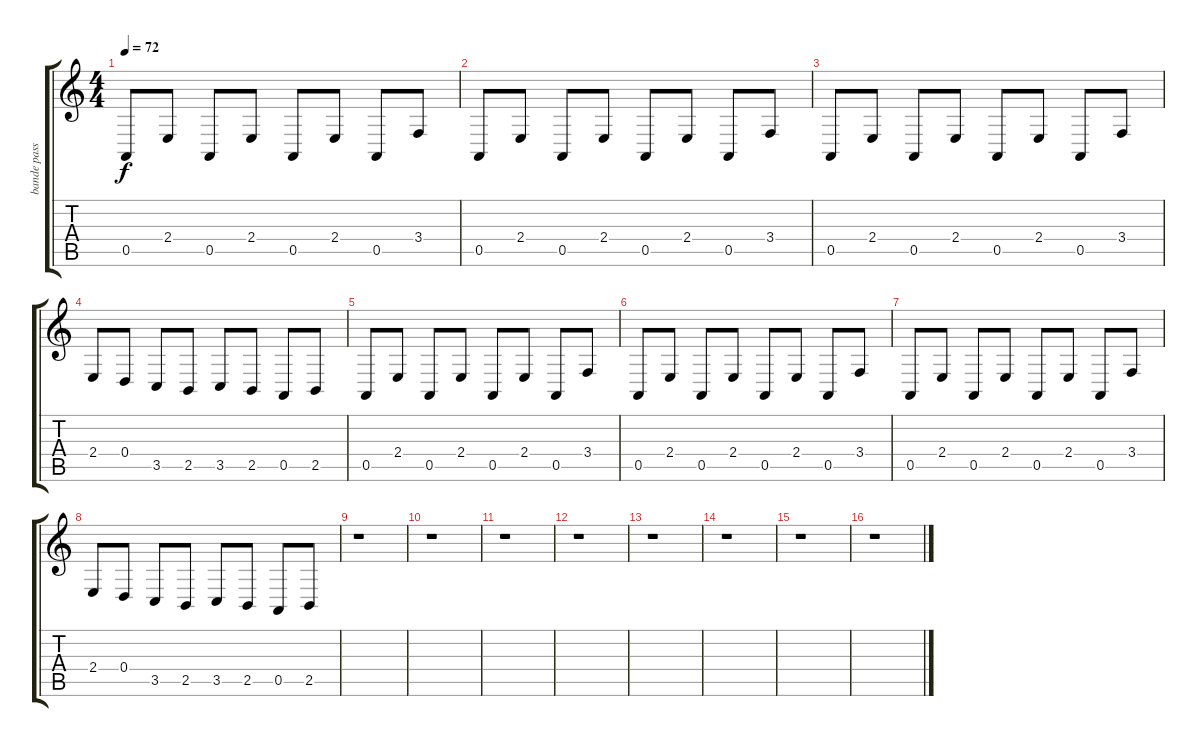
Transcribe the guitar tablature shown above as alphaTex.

\track ("bande pass" "bande pass") {instrument brightacousticpiano}
\staff {score tabs}
\tuning (E4 B3 G3 D3 A2 E2) {hide}
\ts (4 4)
\tempo 72
\clef g2
\ks c
0.5.8{dy f instrument brightacousticpiano} 2.4.8 0.5.8 2.4.8 0.5.8 2.4.8 0.5.8 3.4.8 |
0.5.8 2.4.8 0.5.8 2.4.8 0.5.8 2.4.8 0.5.8 3.4.8 |
0.5.8 2.4.8 0.5.8 2.4.8 0.5.8 2.4.8 0.5.8 3.4.8 |
2.4.8 0.4.8 3.5.8 2.5.8 3.5.8 2.5.8 0.5.8 2.5.8 |
0.5.8 2.4.8 0.5.8 2.4.8 0.5.8 2.4.8 0.5.8 3.4.8 |
0.5.8 2.4.8 0.5.8 2.4.8 0.5.8 2.4.8 0.5.8 3.4.8 |
0.5.8 2.4.8 0.5.8 2.4.8 0.5.8 2.4.8 0.5.8 3.4.8 |
2.4.8 0.4.8 3.5.8 2.5.8 3.5.8 2.5.8 0.5.8 2.5.8 |
r.1 |
r.1 |
r.1 |
r.1 |
r.1 |
r.1 |
r.1 |
r.1
